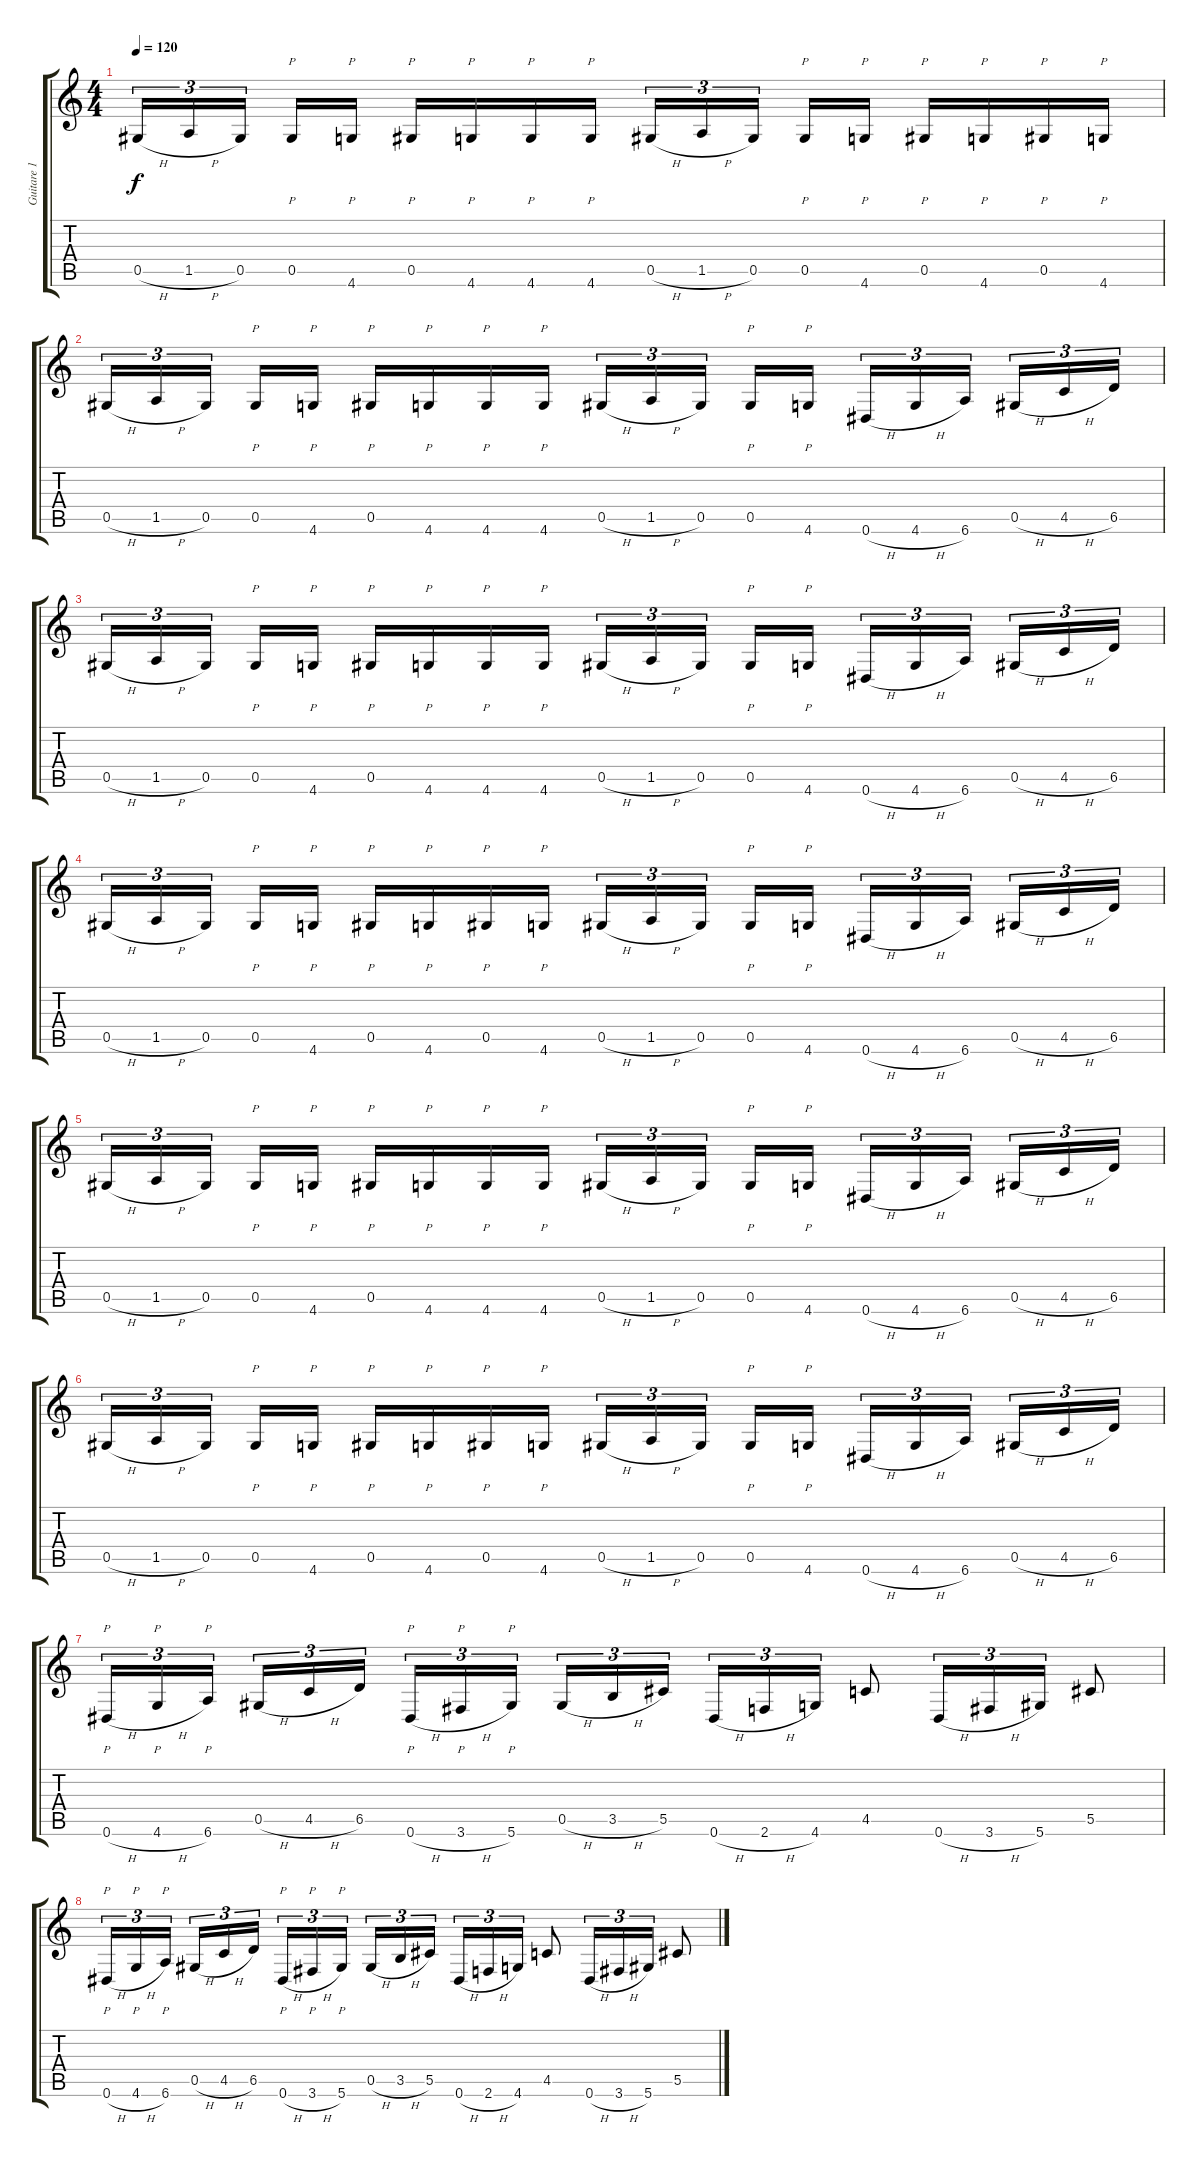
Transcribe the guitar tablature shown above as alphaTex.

\track ("Guitare 1" "Guitare 1") {instrument distortionguitar}
\staff {score tabs}
\tuning (Eb4 Bb3 Gb3 Db3 Ab2 Eb2) {hide}
\ts (4 4)
\tempo 120
\clef g2
\ks c
0.5{h}.16{tu (3 2) dy f} 1.5{h}.16{tu (3 2)} 0.5.16{tu (3 2)} 0.5.16{p} 4.6.16{p} 0.5.16{p} 4.6.16{p} 4.6.16{p} 4.6.16{p} 0.5{h}.16{tu (3 2)} 1.5{h}.16{tu (3 2)} 0.5.16{tu (3 2)} 0.5.16{p} 4.6.16{p} 0.5.16{p} 4.6.16{p} 0.5.16{p} 4.6.16{p} |
0.5{h}.16{tu (3 2)} 1.5{h}.16{tu (3 2)} 0.5.16{tu (3 2)} 0.5.16{p} 4.6.16{p} 0.5.16{p} 4.6.16{p} 4.6.16{p} 4.6.16{p} 0.5{h}.16{tu (3 2)} 1.5{h}.16{tu (3 2)} 0.5.16{tu (3 2)} 0.5.16{p} 4.6.16{p} 0.6{h}.16{tu (3 2)} 4.6{h}.16{tu (3 2)} 6.6.16{tu (3 2)} 0.5{h}.16{tu (3 2)} 4.5{h}.16{tu (3 2)} 6.5.16{tu (3 2)} |
0.5{h}.16{tu (3 2)} 1.5{h}.16{tu (3 2)} 0.5.16{tu (3 2)} 0.5.16{p} 4.6.16{p} 0.5.16{p} 4.6.16{p} 4.6.16{p} 4.6.16{p} 0.5{h}.16{tu (3 2)} 1.5{h}.16{tu (3 2)} 0.5.16{tu (3 2)} 0.5.16{p} 4.6.16{p} 0.6{h}.16{tu (3 2)} 4.6{h}.16{tu (3 2)} 6.6.16{tu (3 2)} 0.5{h}.16{tu (3 2)} 4.5{h}.16{tu (3 2)} 6.5.16{tu (3 2)} |
0.5{h}.16{tu (3 2)} 1.5{h}.16{tu (3 2)} 0.5.16{tu (3 2)} 0.5.16{p} 4.6.16{p} 0.5.16{p} 4.6.16{p} 0.5.16{p} 4.6.16{p} 0.5{h}.16{tu (3 2)} 1.5{h}.16{tu (3 2)} 0.5.16{tu (3 2)} 0.5.16{p} 4.6.16{p} 0.6{h}.16{tu (3 2)} 4.6{h}.16{tu (3 2)} 6.6.16{tu (3 2)} 0.5{h}.16{tu (3 2)} 4.5{h}.16{tu (3 2)} 6.5.16{tu (3 2)} |
0.5{h}.16{tu (3 2)} 1.5{h}.16{tu (3 2)} 0.5.16{tu (3 2)} 0.5.16{p} 4.6.16{p} 0.5.16{p} 4.6.16{p} 4.6.16{p} 4.6.16{p} 0.5{h}.16{tu (3 2)} 1.5{h}.16{tu (3 2)} 0.5.16{tu (3 2)} 0.5.16{p} 4.6.16{p} 0.6{h}.16{tu (3 2)} 4.6{h}.16{tu (3 2)} 6.6.16{tu (3 2)} 0.5{h}.16{tu (3 2)} 4.5{h}.16{tu (3 2)} 6.5.16{tu (3 2)} |
0.5{h}.16{tu (3 2)} 1.5{h}.16{tu (3 2)} 0.5.16{tu (3 2)} 0.5.16{p} 4.6.16{p} 0.5.16{p} 4.6.16{p} 0.5.16{p} 4.6.16{p} 0.5{h}.16{tu (3 2)} 1.5{h}.16{tu (3 2)} 0.5.16{tu (3 2)} 0.5.16{p} 4.6.16{p} 0.6{h}.16{tu (3 2)} 4.6{h}.16{tu (3 2)} 6.6.16{tu (3 2)} 0.5{h}.16{tu (3 2)} 4.5{h}.16{tu (3 2)} 6.5.16{tu (3 2)} |
0.6{h}.16{p tu (3 2)} 4.6{h}.16{p tu (3 2)} 6.6.16{p tu (3 2)} 0.5{h}.16{tu (3 2)} 4.5{h}.16{tu (3 2)} 6.5.16{tu (3 2)} 0.6{h}.16{p tu (3 2)} 3.6{h}.16{p tu (3 2)} 5.6.16{p tu (3 2)} 0.5{h}.16{tu (3 2)} 3.5{h}.16{tu (3 2)} 5.5.16{tu (3 2)} 0.6{h}.16{tu (3 2)} 2.6{h}.16{tu (3 2)} 4.6.16{tu (3 2)} 4.5.8 0.6{h}.16{tu (3 2)} 3.6{h}.16{tu (3 2)} 5.6.16{tu (3 2)} 5.5.8 |
0.6{h}.16{p tu (3 2)} 4.6{h}.16{p tu (3 2)} 6.6.16{p tu (3 2)} 0.5{h}.16{tu (3 2)} 4.5{h}.16{tu (3 2)} 6.5.16{tu (3 2)} 0.6{h}.16{p tu (3 2)} 3.6{h}.16{p tu (3 2)} 5.6.16{p tu (3 2)} 0.5{h}.16{tu (3 2)} 3.5{h}.16{tu (3 2)} 5.5.16{tu (3 2)} 0.6{h}.16{tu (3 2)} 2.6{h}.16{tu (3 2)} 4.6.16{tu (3 2)} 4.5.8 0.6{h}.16{tu (3 2)} 3.6{h}.16{tu (3 2)} 5.6.16{tu (3 2)} 5.5.8
